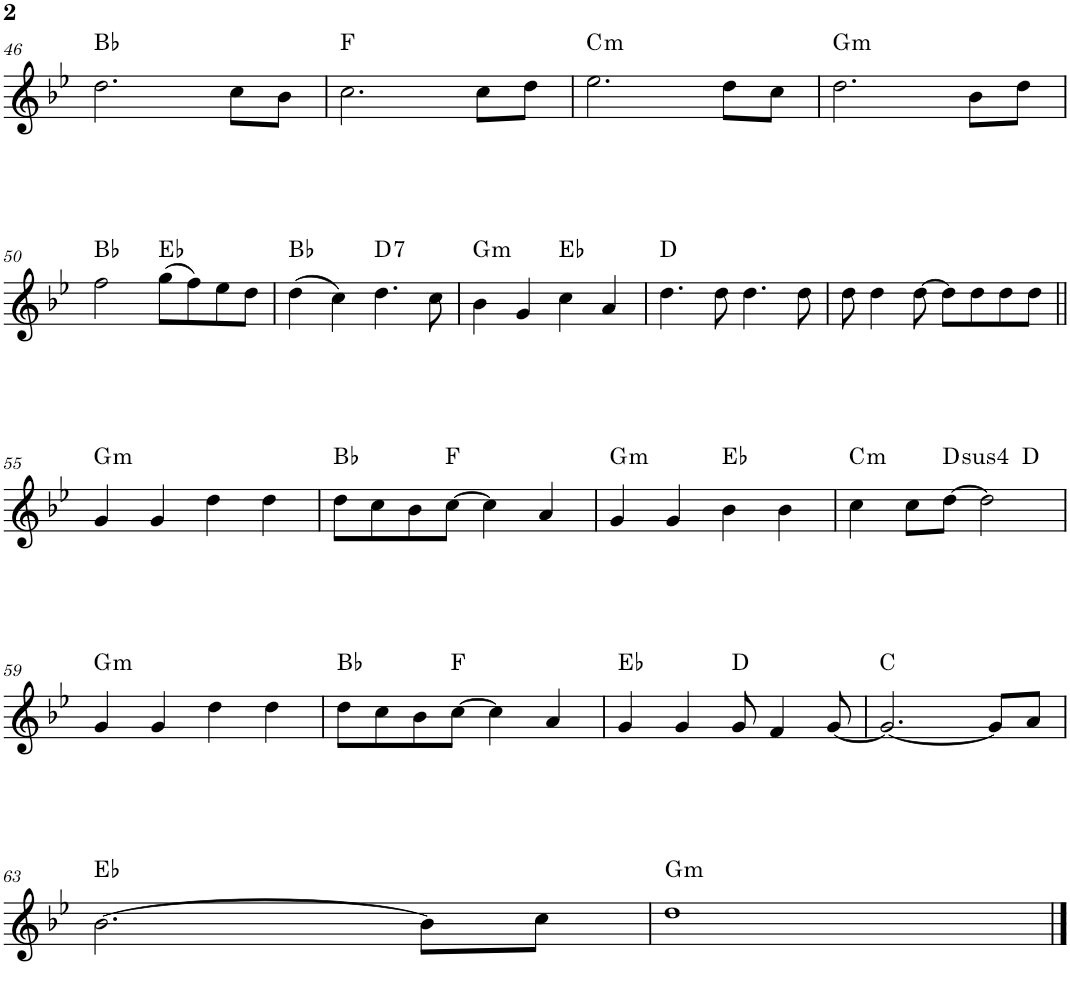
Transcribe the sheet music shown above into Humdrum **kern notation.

**kern	**harte
*part1	*part1
*staff1	*
*I"Piano	*
*I'Pno.	*
!!LO:PB:g=z
*clefG2	*
*k[b-e-]	*
*M4/4	*
=46	=46
2.dd\	Bb:maj
8cc\L	.
8b-\J	.
=47	=47
2.cc\	F:maj
8cc\L	.
8dd\J	.
=48	=48
!	!LO:H:kt=m
2.ee-\	C:min
8dd\L	.
8cc\J	.
=49	=49
!	!LO:H:kt=m
2.dd\	G:min
8b-\L	.
8dd\J	.
!!LO:LB:g=z
=50	=50
2ff\	Bb:maj
(8gg\L	Eb:maj
8ff\)	.
8ee-\	.
8dd\J	.
=51	=51
(4dd\	Bb:maj
4cc\)	.
!	!LO:H:kt=7
4.dd\	D:7
8cc\	.
=52	=52
!	!LO:H:kt=m
4b-\	G:min
4g/	.
4cc\	Eb:maj
4a/	.
=53	=53
4.dd\	D:maj
8dd\	.
4.dd\	.
8dd\	.
=54	=54
8dd\	.
4dd\	.
[8dd\	.
8dd\L]	.
8dd\	.
8dd\	.
8dd\J	.
!!LO:LB:g=z
=55||	=55||
!	!LO:H:kt=m
4g/	G:min
4g/	.
4dd\	.
4dd\	.
=56	=56
8dd\L	Bb:maj
8cc\	.
8b-\	.
[8cc\J	F:maj
4cc\]	.
4a/	.
=57	=57
!	!LO:H:kt=m
4g/	G:min
4g/	.
4b-\	Eb:maj
4b-\	.
=58	=58
!	!LO:H:kt=m
*^	*
4cc\	2.ryy	C:min
8cc\L	.	.
!	!	!LO:H:kt=4
[8dd\J	.	D:sus4
2dd\]	.	.
.	4ryy	D:maj
!!LO:LB:g=z	!!
=59	=59	=59
!	!	!LO:H:kt=m
*v	*v	*
4g/	G:min
4g/	.
4dd\	.
4dd\	.
=60	=60
8dd\L	Bb:maj
8cc\	.
8b-\	.
[8cc\J	F:maj
4cc\]	.
4a/	.
=61	=61
4g/	Eb:maj
4g/	.
8g/	D:maj
4f/	.
[8g/	.
=62	=62
2.g/_	C:maj
8g/L]	.
8a/J	.
!!LO:LB:g=z
=63	=63
[2.b-\	Eb:maj
8b-\L]	.
8cc\J	.
=64	=64
!	!LO:H:kt=m
1dd	G:min
==	==
*-	*-
